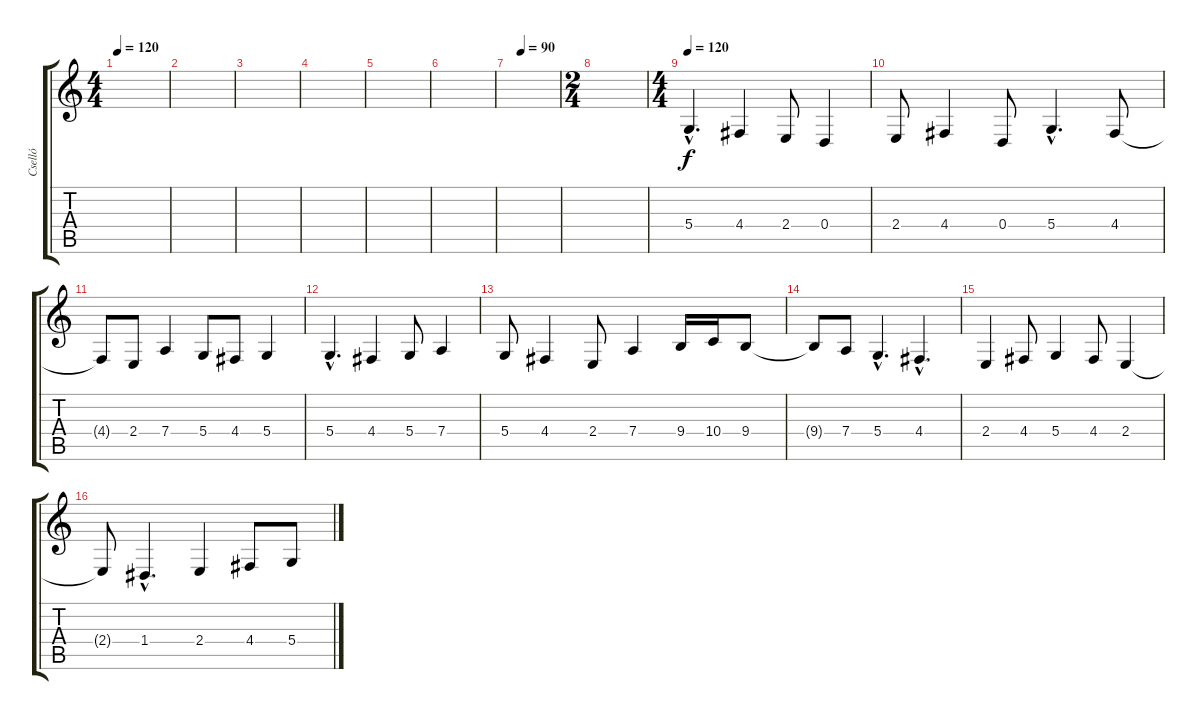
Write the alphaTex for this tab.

\track ("Cselló" "Cselló") {instrument cello}
\staff {score tabs}
\tuning (E4 B3 G3 D3 A2 E2) {hide}
\ts (4 4)
\tempo 120
\clef g2
\ks c
|
|
|
|
|
|
\tempo (90 0.25)
|
\ts (2 4)
|
\ts (4 4)
\tempo 120
5.4{hac}.4{d} 4.4.4 2.4.8 0.4.4 |
2.4.8 4.4.4 0.4.8 5.4{hac}.4{d} 4.4.8 |
4.4{t}.8 2.4.8 7.4.4 5.4.8 4.4.8 5.4.4 |
5.4{hac}.4{d} 4.4.4 5.4.8 7.4.4 |
5.4.8 4.4.4 2.4.8 7.4.4 9.4.16 10.4.16 9.4.8 |
9.4{t}.8 7.4.8 5.4{hac}.4{d} 4.4{hac}.4{d} |
2.4.4 4.4.8 5.4.4 4.4.8 2.4.4 |
2.4{t}.8 1.4{hac}.4{d} 2.4.4 4.4.8 5.4.8
